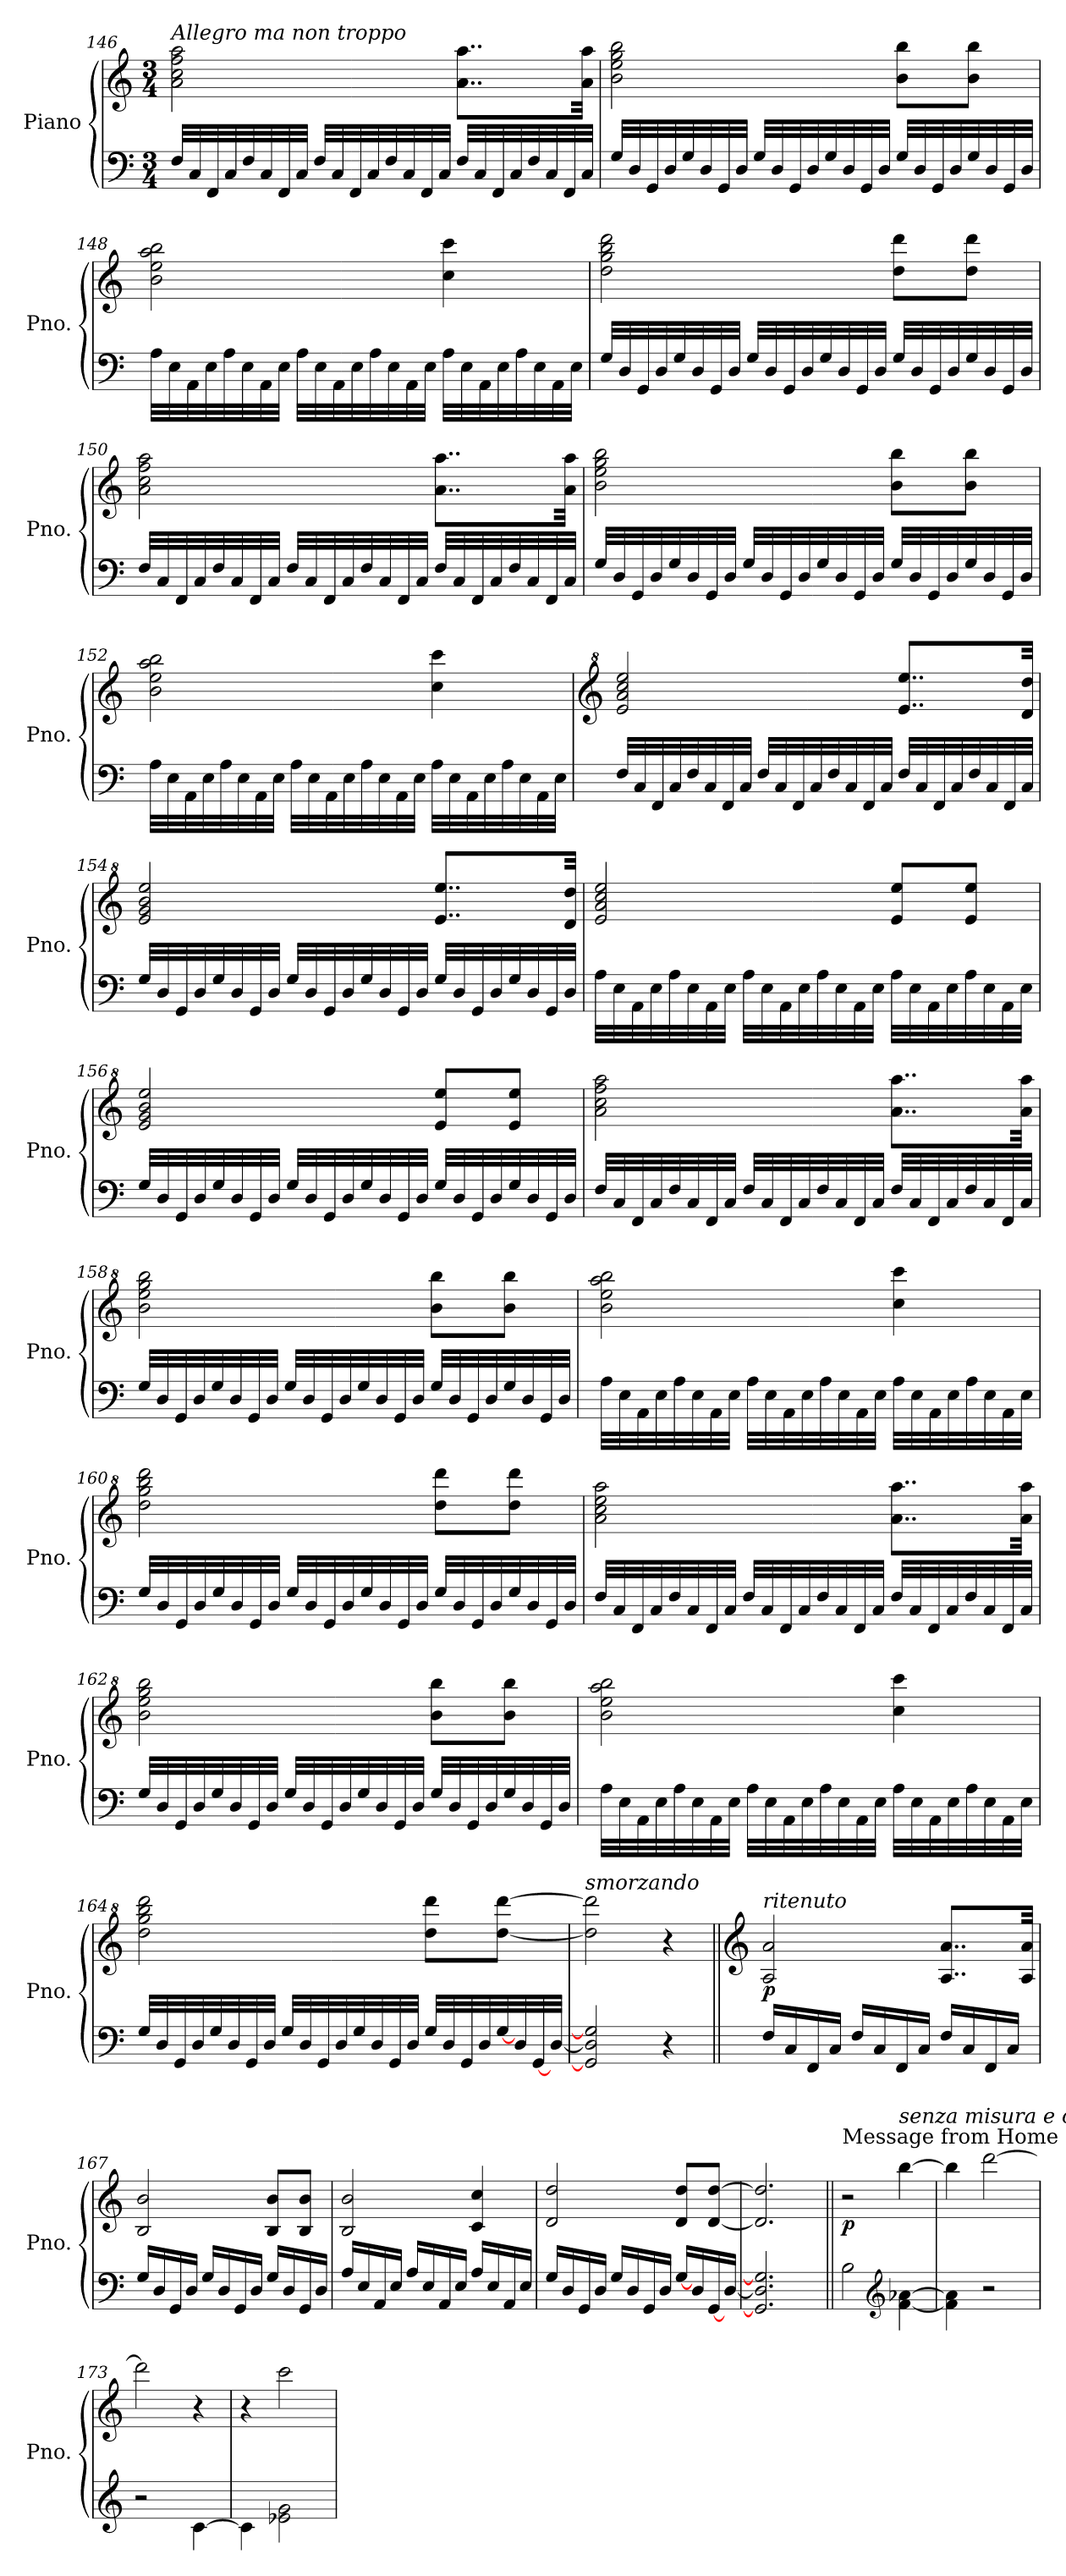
**kern	**kern	**dynam
*part1	*part1	*part1
*staff2	*staff1	*staff1/2
*I"Piano	*	*
*I'Pno.	*	*
!!LO:LB:g=z
*clefF4	*clefG2	*
*k[]	*k[]	*
*M3/4	*M3/4	*
=146	=146	=146
!	!LO:TX:a:i:t=Allegro ma non troppo	!
!	!	!LO:DY:b
32F/LLL	2a\ 2cc\ 2ff\ 2aa\	other-dynamics
32C/	.	.
32FF/	.	.
32C/	.	.
32F/	.	.
32C/	.	.
32FF/	.	.
32C/JJJ	.	.
32F/LLL	.	.
32C/	.	.
32FF/	.	.
32C/	.	.
32F/	.	.
32C/	.	.
32FF/	.	.
32C/JJJ	.	.
32F/LLL	8..a\ 8..aa\L	.
32C/	.	.
32FF/	.	.
32C/	.	.
32F/	.	.
32C/	.	.
32FF/	.	.
32C/JJJ	32a\ 32aa\Jkk	.
=147	=147	=147
32G/LLL	2b\ 2ee\ 2gg\ 2bb\	.
32D/	.	.
32GG/	.	.
32D/	.	.
32G/	.	.
32D/	.	.
32GG/	.	.
32D/JJJ	.	.
32G/LLL	.	.
32D/	.	.
32GG/	.	.
32D/	.	.
32G/	.	.
32D/	.	.
32GG/	.	.
32D/JJJ	.	.
32G/LLL	8b\ 8bb\L	.
32D/	.	.
32GG/	.	.
32D/	.	.
32G/	8b\ 8bb\J	.
32D/	.	.
32GG/	.	.
32D/JJJ	.	.
!!LO:LB:g=z
=148	=148	=148
32A\LLL	2b\ 2ee\ 2aa\ 2bb\	.
32E\	.	.
32AA\	.	.
32E\	.	.
32A\	.	.
32E\	.	.
32AA\	.	.
32E\JJJ	.	.
32A\LLL	.	.
32E\	.	.
32AA\	.	.
32E\	.	.
32A\	.	.
32E\	.	.
32AA\	.	.
32E\JJJ	.	.
32A\LLL	4cc\ 4ccc\	.
32E\	.	.
32AA\	.	.
32E\	.	.
32A\	.	.
32E\	.	.
32AA\	.	.
32E\JJJ	.	.
=149	=149	=149
32G/LLL	2dd\ 2gg\ 2bb\ 2ddd\	.
32D/	.	.
32GG/	.	.
32D/	.	.
32G/	.	.
32D/	.	.
32GG/	.	.
32D/JJJ	.	.
32G/LLL	.	.
32D/	.	.
32GG/	.	.
32D/	.	.
32G/	.	.
32D/	.	.
32GG/	.	.
32D/JJJ	.	.
32G/LLL	8dd\ 8ddd\L	.
32D/	.	.
32GG/	.	.
32D/	.	.
32G/	8dd\ 8ddd\J	.
32D/	.	.
32GG/	.	.
32D/JJJ	.	.
!!LO:PB:g=z
=150	=150	=150
32F/LLL	2a\ 2cc\ 2ff\ 2aa\	.
32C/	.	.
32FF/	.	.
32C/	.	.
32F/	.	.
32C/	.	.
32FF/	.	.
32C/JJJ	.	.
32F/LLL	.	.
32C/	.	.
32FF/	.	.
32C/	.	.
32F/	.	.
32C/	.	.
32FF/	.	.
32C/JJJ	.	.
32F/LLL	8..a\ 8..aa\L	.
32C/	.	.
32FF/	.	.
32C/	.	.
32F/	.	.
32C/	.	.
32FF/	.	.
32C/JJJ	32a\ 32aa\Jkk	.
=151	=151	=151
32G/LLL	2b\ 2ee\ 2gg\ 2bb\	.
32D/	.	.
32GG/	.	.
32D/	.	.
32G/	.	.
32D/	.	.
32GG/	.	.
32D/JJJ	.	.
32G/LLL	.	.
32D/	.	.
32GG/	.	.
32D/	.	.
32G/	.	.
32D/	.	.
32GG/	.	.
32D/JJJ	.	.
32G/LLL	8b\ 8bb\L	.
32D/	.	.
32GG/	.	.
32D/	.	.
32G/	8b\ 8bb\J	.
32D/	.	.
32GG/	.	.
32D/JJJ	.	.
!!LO:LB:g=z
=152	=152	=152
32A\LLL	2b\ 2ee\ 2aa\ 2bb\	.
32E\	.	.
32AA\	.	.
32E\	.	.
32A\	.	.
32E\	.	.
32AA\	.	.
32E\JJJ	.	.
32A\LLL	.	.
32E\	.	.
32AA\	.	.
32E\	.	.
32A\	.	.
32E\	.	.
32AA\	.	.
32E\JJJ	.	.
32A\LLL	4cc\ 4ccc\	.
32E\	.	.
32AA\	.	.
32E\	.	.
32A\	.	.
32E\	.	.
32AA\	.	.
32E\JJJ	.	.
=153	=153	=153
*	*clefG^2	*
32F/LLL	2ee/ 2aa/ 2ccc/ 2eee/	.
32C/	.	.
32FF/	.	.
32C/	.	.
32F/	.	.
32C/	.	.
32FF/	.	.
32C/JJJ	.	.
32F/LLL	.	.
32C/	.	.
32FF/	.	.
32C/	.	.
32F/	.	.
32C/	.	.
32FF/	.	.
32C/JJJ	.	.
32F/LLL	8..ee/ 8..eee/L	.
32C/	.	.
32FF/	.	.
32C/	.	.
32F/	.	.
32C/	.	.
32FF/	.	.
32C/JJJ	32dd/ 32ddd/Jkk	.
!!LO:LB:g=z
=154	=154	=154
32G/LLL	2ee/ 2gg/ 2bb/ 2eee/	.
32D/	.	.
32GG/	.	.
32D/	.	.
32G/	.	.
32D/	.	.
32GG/	.	.
32D/JJJ	.	.
32G/LLL	.	.
32D/	.	.
32GG/	.	.
32D/	.	.
32G/	.	.
32D/	.	.
32GG/	.	.
32D/JJJ	.	.
32G/LLL	8..ee/ 8..eee/L	.
32D/	.	.
32GG/	.	.
32D/	.	.
32G/	.	.
32D/	.	.
32GG/	.	.
32D/JJJ	32dd/ 32ddd/Jkk	.
=155	=155	=155
32A\LLL	2ee/ 2aa/ 2ccc/ 2eee/	.
32E\	.	.
32AA\	.	.
32E\	.	.
32A\	.	.
32E\	.	.
32AA\	.	.
32E\JJJ	.	.
32A\LLL	.	.
32E\	.	.
32AA\	.	.
32E\	.	.
32A\	.	.
32E\	.	.
32AA\	.	.
32E\JJJ	.	.
32A\LLL	8ee/ 8eee/L	.
32E\	.	.
32AA\	.	.
32E\	.	.
32A\	8ee/ 8eee/J	.
32E\	.	.
32AA\	.	.
32E\JJJ	.	.
!!LO:LB:g=z
=156	=156	=156
32G/LLL	2ee/ 2gg/ 2bb/ 2eee/	.
32D/	.	.
32GG/	.	.
32D/	.	.
32G/	.	.
32D/	.	.
32GG/	.	.
32D/JJJ	.	.
32G/LLL	.	.
32D/	.	.
32GG/	.	.
32D/	.	.
32G/	.	.
32D/	.	.
32GG/	.	.
32D/JJJ	.	.
32G/LLL	8ee/ 8eee/L	.
32D/	.	.
32GG/	.	.
32D/	.	.
32G/	8ee/ 8eee/J	.
32D/	.	.
32GG/	.	.
32D/JJJ	.	.
=157	=157	=157
32F/LLL	2aa\ 2ccc\ 2fff\ 2aaa\	.
32C/	.	.
32FF/	.	.
32C/	.	.
32F/	.	.
32C/	.	.
32FF/	.	.
32C/JJJ	.	.
32F/LLL	.	.
32C/	.	.
32FF/	.	.
32C/	.	.
32F/	.	.
32C/	.	.
32FF/	.	.
32C/JJJ	.	.
32F/LLL	8..aa\ 8..aaa\L	.
32C/	.	.
32FF/	.	.
32C/	.	.
32F/	.	.
32C/	.	.
32FF/	.	.
32C/JJJ	32aa\ 32aaa\Jkk	.
!!LO:LB:g=z
=158	=158	=158
32G/LLL	2bb\ 2eee\ 2ggg\ 2bbb\	.
32D/	.	.
32GG/	.	.
32D/	.	.
32G/	.	.
32D/	.	.
32GG/	.	.
32D/JJJ	.	.
32G/LLL	.	.
32D/	.	.
32GG/	.	.
32D/	.	.
32G/	.	.
32D/	.	.
32GG/	.	.
32D/JJJ	.	.
32G/LLL	8bb\ 8bbb\L	.
32D/	.	.
32GG/	.	.
32D/	.	.
32G/	8bb\ 8bbb\J	.
32D/	.	.
32GG/	.	.
32D/JJJ	.	.
=159	=159	=159
32A\LLL	2bb\ 2eee\ 2aaa\ 2bbb\	.
32E\	.	.
32AA\	.	.
32E\	.	.
32A\	.	.
32E\	.	.
32AA\	.	.
32E\JJJ	.	.
32A\LLL	.	.
32E\	.	.
32AA\	.	.
32E\	.	.
32A\	.	.
32E\	.	.
32AA\	.	.
32E\JJJ	.	.
32A\LLL	4ccc\ 4cccc\	.
32E\	.	.
32AA\	.	.
32E\	.	.
32A\	.	.
32E\	.	.
32AA\	.	.
32E\JJJ	.	.
!!LO:LB:g=z
=160	=160	=160
32G/LLL	2ddd\ 2ggg\ 2bbb\ 2dddd\	.
32D/	.	.
32GG/	.	.
32D/	.	.
32G/	.	.
32D/	.	.
32GG/	.	.
32D/JJJ	.	.
32G/LLL	.	.
32D/	.	.
32GG/	.	.
32D/	.	.
32G/	.	.
32D/	.	.
32GG/	.	.
32D/JJJ	.	.
32G/LLL	8ddd\ 8dddd\L	.
32D/	.	.
32GG/	.	.
32D/	.	.
32G/	8ddd\ 8dddd\J	.
32D/	.	.
32GG/	.	.
32D/JJJ	.	.
=161	=161	=161
32F/LLL	2aa\ 2ccc\ 2eee\ 2aaa\	.
32C/	.	.
32FF/	.	.
32C/	.	.
32F/	.	.
32C/	.	.
32FF/	.	.
32C/JJJ	.	.
32F/LLL	.	.
32C/	.	.
32FF/	.	.
32C/	.	.
32F/	.	.
32C/	.	.
32FF/	.	.
32C/JJJ	.	.
32F/LLL	8..aa\ 8..aaa\L	.
32C/	.	.
32FF/	.	.
32C/	.	.
32F/	.	.
32C/	.	.
32FF/	.	.
32C/JJJ	32aa\ 32aaa\Jkk	.
!!LO:PB:g=z
=162	=162	=162
32G/LLL	2bb\ 2eee\ 2ggg\ 2bbb\	.
32D/	.	.
32GG/	.	.
32D/	.	.
32G/	.	.
32D/	.	.
32GG/	.	.
32D/JJJ	.	.
32G/LLL	.	.
32D/	.	.
32GG/	.	.
32D/	.	.
32G/	.	.
32D/	.	.
32GG/	.	.
32D/JJJ	.	.
32G/LLL	8bb\ 8bbb\L	.
32D/	.	.
32GG/	.	.
32D/	.	.
32G/	8bb\ 8bbb\J	.
32D/	.	.
32GG/	.	.
32D/JJJ	.	.
=163	=163	=163
32A\LLL	2bb\ 2eee\ 2aaa\ 2bbb\	.
32E\	.	.
32AA\	.	.
32E\	.	.
32A\	.	.
32E\	.	.
32AA\	.	.
32E\JJJ	.	.
32A\LLL	.	.
32E\	.	.
32AA\	.	.
32E\	.	.
32A\	.	.
32E\	.	.
32AA\	.	.
32E\JJJ	.	.
32A\LLL	4ccc\ 4cccc\	.
32E\	.	.
32AA\	.	.
32E\	.	.
32A\	.	.
32E\	.	.
32AA\	.	.
32E\JJJ	.	.
!!LO:LB:g=z
=164	=164	=164
32G/LLL	2ddd\ 2ggg\ 2bbb\ 2dddd\	.
32D/	.	.
32GG/	.	.
32D/	.	.
32G/	.	.
32D/	.	.
32GG/	.	.
32D/JJJ	.	.
32G/LLL	.	.
32D/	.	.
32GG/	.	.
32D/	.	.
32G/	.	.
32D/	.	.
32GG/	.	.
32D/JJJ	.	.
32G/LLL	8ddd\ 8dddd\L	.
32D/	.	.
32GG/	.	.
32D/	.	.
[32G/	[8ddd\ [8dddd\J	.
32D/	.	.
[32GG/	.	.
[32D/JJJ	.	.
=165	=165	=165
!	!LO:TX:a:i:t=smorzando	!
!	!	!LO:DY:b
2GG/] 2D/] 2G/]	2ddd\] 2dddd\]	other-dynamics
4r	4r	.
=166||	=166||	=166||
*	*clefG2	*
*	*MM60	*
!	!LO:TX:a:i:t=ritenuto	!
!	!	!LO:DY:b
16F/LL	2A/ 2a/	p
16C/	.	.
16FF/	.	.
16C/JJ	.	.
16F/LL	.	.
16C/	.	.
16FF/	.	.
16C/JJ	.	.
16F/LL	8..A/ 8..a/L	.
16C/	.	.
16FF/	.	.
16C/JJ	.	.
.	32A/ 32a/Jkk	.
=167	=167	=167
16G/LL	2B/ 2b/	.
16D/	.	.
16GG/	.	.
16D/JJ	.	.
16G/LL	.	.
16D/	.	.
16GG/	.	.
16D/JJ	.	.
16G/LL	8B/ 8b/L	.
16D/	.	.
16GG/	8B/ 8b/J	.
16D/JJ	.	.
!!LO:LB:g=z
=168	=168	=168
16A/LL	2B/ 2b/	.
16E/	.	.
16AA/	.	.
16E/JJ	.	.
16A/LL	.	.
16E/	.	.
16AA/	.	.
16E/JJ	.	.
16A/LL	4c/ 4cc/	.
16E/	.	.
16AA/	.	.
16E/JJ	.	.
=169	=169	=169
16G/LL	2d/ 2dd/	.
16D/	.	.
16GG/	.	.
16D/JJ	.	.
16G/LL	.	.
16D/	.	.
16GG/	.	.
16D/JJ	.	.
[16G/LL	8d/ 8dd/L	.
16D/	.	.
[16GG/	[8d/ [8dd/J	.
[16D/JJ	.	.
=170	=170	=170
2.GG/] 2.D/] 2.G/]	2.d/] 2.dd/]	.
!!LO:LB:g=z
=171||	=171||	=171||
!	!LO:TX:a:t=Message from Home	!
!	!	!LO:DY:b
2B\	2r	p
*clefG2	*	*
*	*MM100	*
!	!LO:TX:a:i:t=senza misura e con dolore	!
[4f\ [4a-X\	[4bb\	.
=172	=172	=172
4f\] 4a-\]	4bb\]	.
2r	[2ddd\	.
=173	=173	=173
2r	2ddd\]	.
[4c\	4r	.
=174	=174	=174
4c\]	4r	.
2e-X\ 2g\	2ccc\	.
=	=	=
*-	*-	*-
